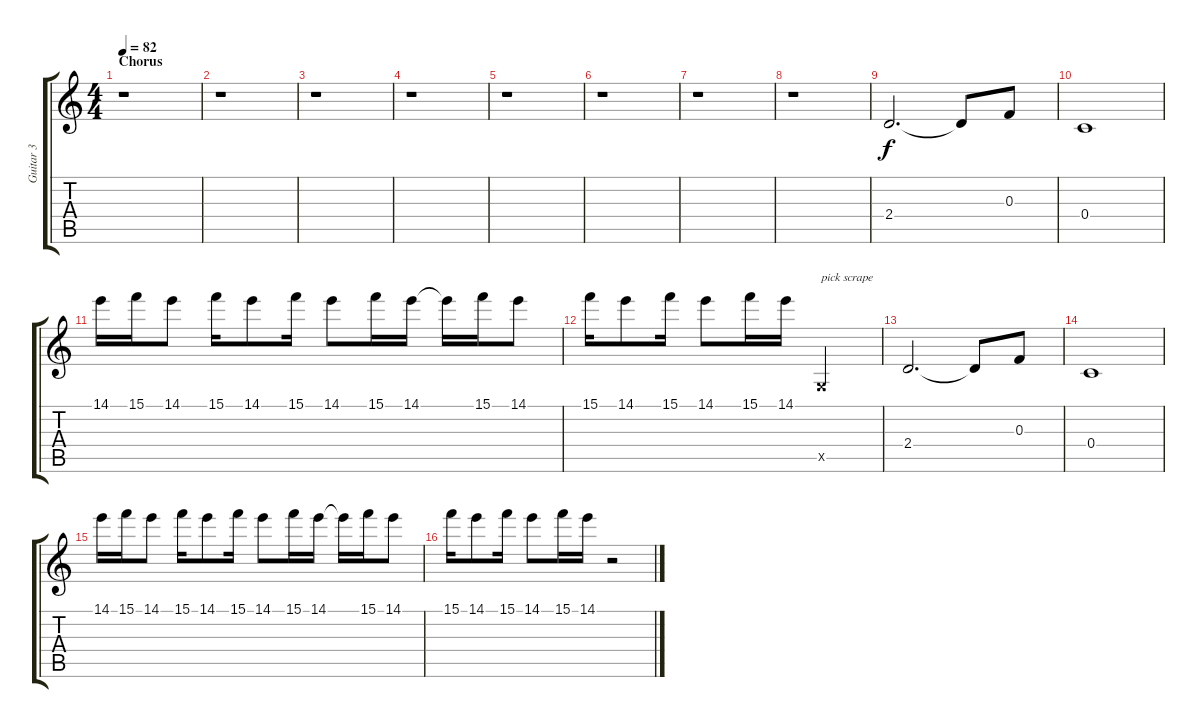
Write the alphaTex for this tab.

\track ("Guitar 3" "Guitar 3") {instrument distortionguitar}
\staff {score tabs}
\tuning (D4 A3 F3 C3 G2 C2) {hide}
\ts (4 4)
\section ("" "Chorus")
\tempo 82
\clef g2
\ks c
r.1{dy f} |
r.1 |
r.1 |
r.1 |
r.1 |
r.1 |
r.1 |
r.1 |
2.4.2{d} 2.4{t}.8 0.3.8 |
0.4.1 |
14.1.16 15.1.16 14.1.8 15.1.16 14.1.8 15.1.16 14.1.8 15.1.16 14.1.16 14.1{t}.16 15.1.16 14.1.8 |
15.1.16 14.1.8 15.1.16 14.1.8 15.1.16 14.1.16 0.5{x}.2{txt "pick scrape"} |
2.4.2{d} 2.4{t}.8 0.3.8 |
0.4.1 |
14.1.16 15.1.16 14.1.8 15.1.16 14.1.8 15.1.16 14.1.8 15.1.16 14.1.16 14.1{t}.16 15.1.16 14.1.8 |
15.1.16 14.1.8 15.1.16 14.1.8 15.1.16 14.1.16 r.2
